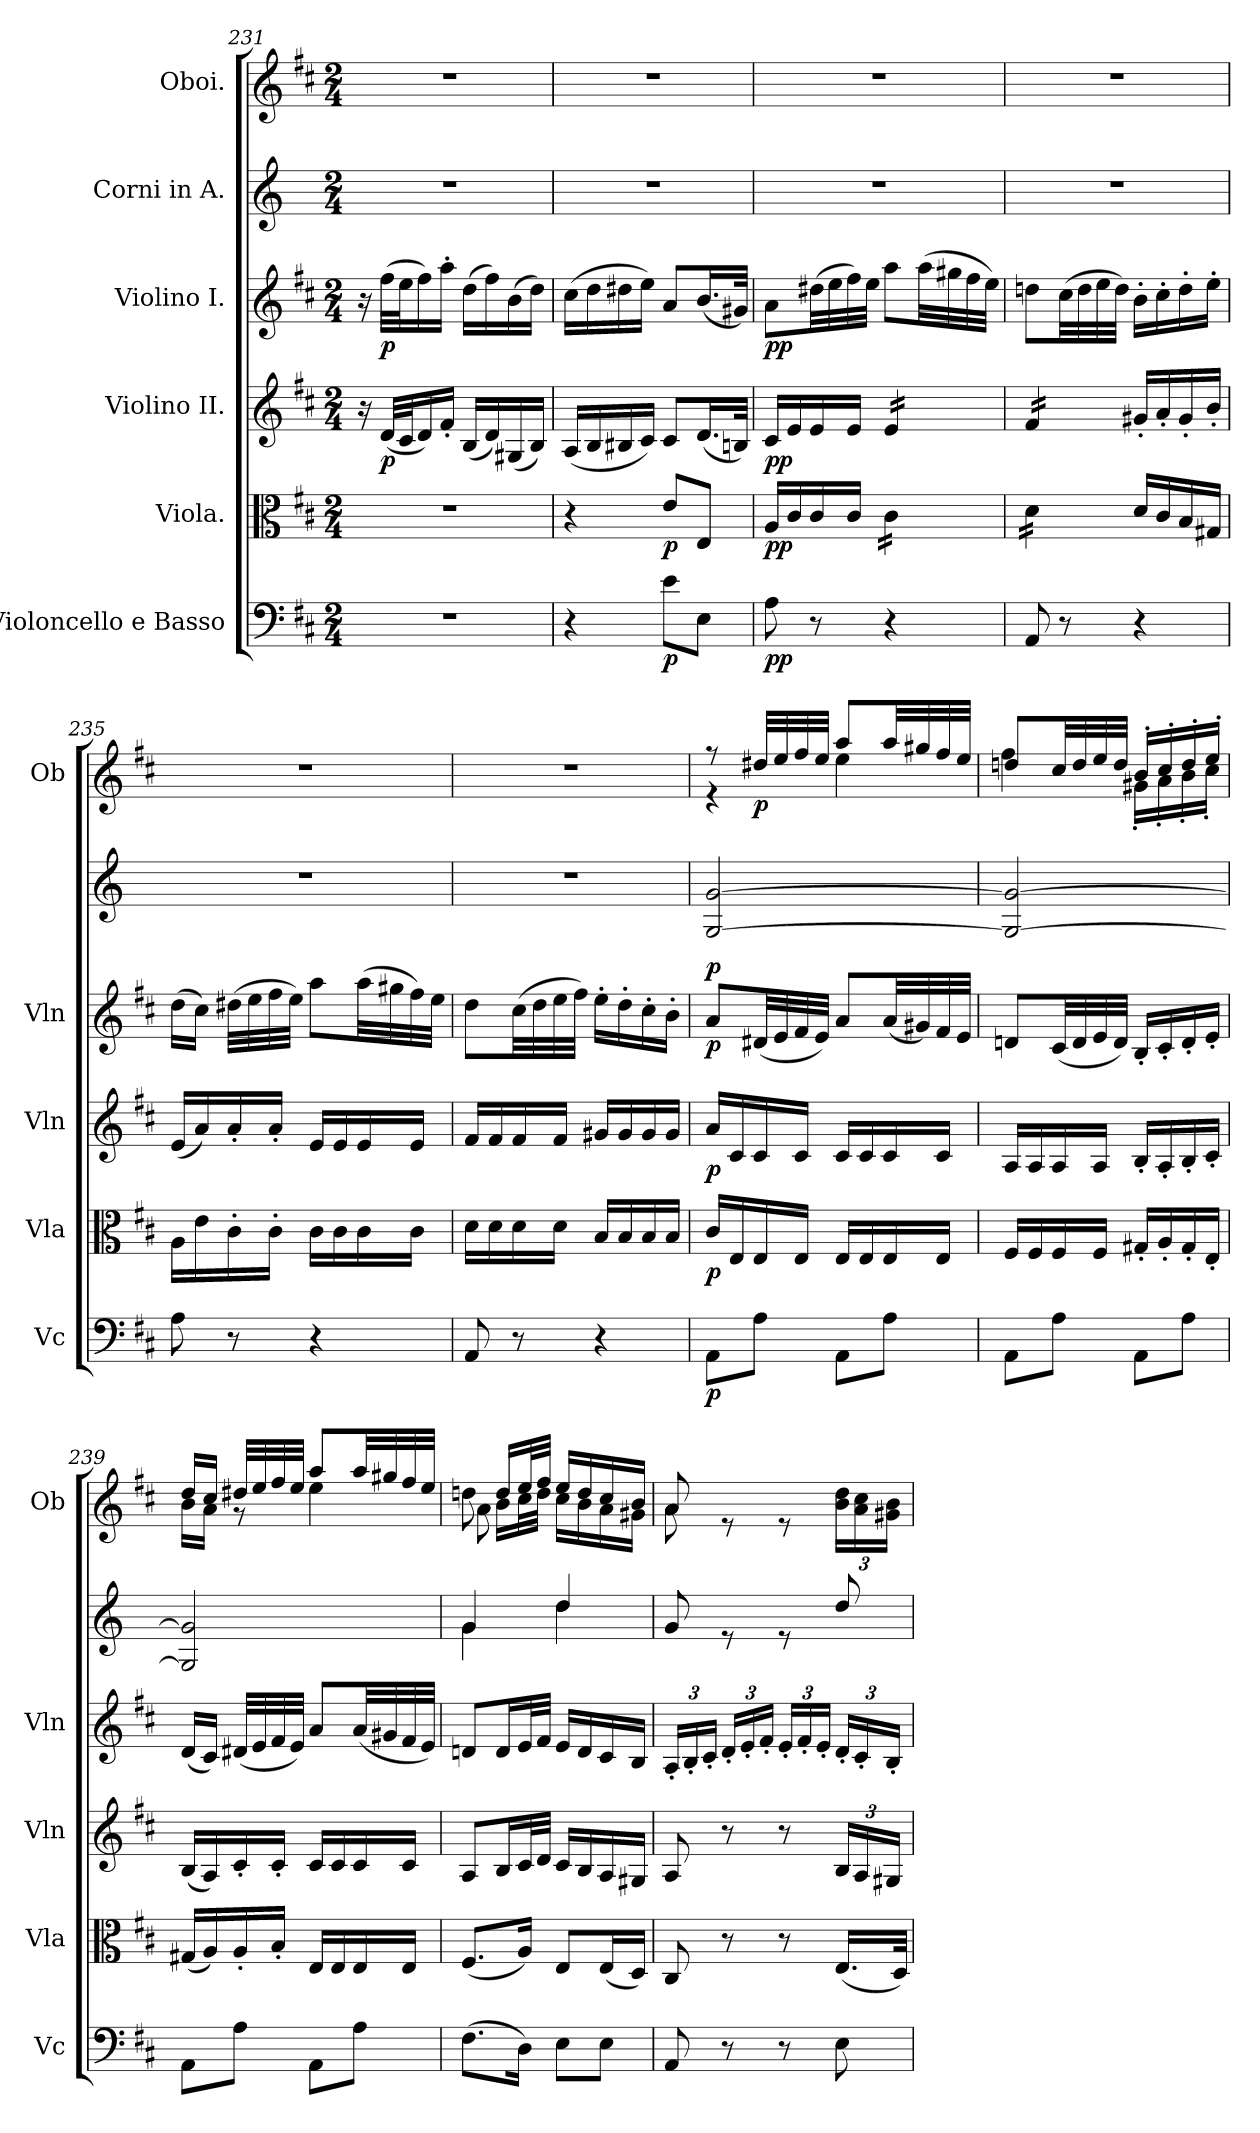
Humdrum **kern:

**kern	**dynam	**kern	**dynam	**kern	**dynam	**kern	**dynam	**kern	**dynam	**kern	**dynam
*part6	*part6	*part5	*part5	*part4	*part4	*part3	*part3	*part2	*part2	*part1	*part1
*staff6	*staff6	*staff5	*staff5	*staff4	*staff4	*staff3	*staff3	*staff2	*staff2	*staff1	*staff1
*I"Violoncello e Basso	*	*I"Viola.	*	*I"Violino II.	*	*I"Violino I.	*	*I"Corni in A.	*	*I"Oboi.	*
*I'Vc	*	*I'Vla	*	*I'Vln	*	*I'Vln	*	*	*	*I'Ob	*
*clefF4	*	*clefC3	*	*clefG2	*	*clefG2	*	*clefG2	*	*clefG2	*
*	*	*	*	*	*	*	*	*ITrd2c3	*	*	*
*k[f#c#]	*	*k[f#c#]	*	*k[f#c#]	*	*k[f#c#]	*	*k[f#c#g#]	*	*k[f#c#]	*
*M2/4	*	*M2/4	*	*M2/4	*	*M2/4	*	*M2/4	*	*M2/4	*
=231	=231	=231	=231	=231	=231	=231	=231	=231	=231	=231	=231
2r	.	2r	.	16r	.	16r	.	2r	.	2r	.
!	!	!	!	!	!LO:DY:b	!	!LO:DY:b	!	!	!	!
.	.	.	.	(<32d/LLL	p	(>32ff#\LLL	p	.	.	.	.
.	.	.	.	32c#/J	.	32ee\J	.	.	.	.	.
.	.	.	.	16d/)	.	16ff#\)	.	.	.	.	.
.	.	.	.	16f#'/JJ	.	16aa'\JJ	.	.	.	.	.
.	.	.	.	(<16B/LL	.	(>16dd\LL	.	.	.	.	.
.	.	.	.	16d/)	.	16ff#\)	.	.	.	.	.
.	.	.	.	(<16G#X/	.	(>16b\	.	.	.	.	.
.	.	.	.	16B/JJ)	.	16dd\JJ)	.	.	.	.	.
!!LO:PB:g=z
=232	=232	=232	=232	=232	=232	=232	=232	=232	=232	=232	=232
4r	.	4r	.	(<16A/LL	.	(>16cc#\LL	.	2r	.	2r	.
.	.	.	.	16B/	.	16dd\	.	.	.	.	.
.	.	.	.	16B#X/	.	16dd#X\	.	.	.	.	.
.	.	.	.	16c#/JJ)	.	16ee\JJ)	.	.	.	.	.
!	!LO:DY:b	!	!LO:DY:b	!	!	!	!	!	!	!	!
8e\L	p	8e/L	p	8c#/L	.	8a/L	.	.	.	.	.
8E\J	.	8E/J	.	(<16.d/L	.	(<16.b/L	.	.	.	.	.
.	.	.	.	32Bn/JJk)	.	32g#X/JJk)	.	.	.	.	.
=233	=233	=233	=233	=233	=233	=233	=233	=233	=233	=233	=233
!	!LO:DY:b	!	!LO:DY:b	!	!LO:DY:b	!	!LO:DY:b	!	!	!	!
8A\	pp	16A/LL	pp	16c#/LL	pp	8a\L	pp	2r	.	2r	.
.	.	16c#/	.	16e/	.	.	.	.	.	.	.
8r	.	16c#/	.	16e/	.	(>32dd#X\LL	.	.	.	.	.
.	.	.	.	.	.	32ee\	.	.	.	.	.
.	.	16c#/JJ	.	16e/JJ	.	32ff#\)	.	.	.	.	.
.	.	.	.	.	.	32ee\JJJ	.	.	.	.	.
*	*	*tremolo	*	*	*	*	*	*	*	*	*
*	*	*	*	*tremolo	*	*	*	*	*	*	*
4r	.	16c#\LL	.	16e/LL	.	8aa\L	.	.	.	.	.
.	.	16c#\	.	16e/	.	.	.	.	.	.	.
.	.	16c#\	.	16e/	.	(>32aa\LL	.	.	.	.	.
.	.	.	.	.	.	32gg#X\	.	.	.	.	.
.	.	16c#\JJ	.	16e/JJ	.	32ff#\	.	.	.	.	.
.	.	.	.	.	.	32ee\JJJ)	.	.	.	.	.
=234	=234	=234	=234	=234	=234	=234	=234	=234	=234	=234	=234
8AA/	.	16d\LL	.	16f#/LL	.	8ddn\L	.	2r	.	2r	.
.	.	16d\	.	16f#/	.	.	.	.	.	.	.
8r	.	16d\	.	16f#/	.	(>32cc#\LL	.	.	.	.	.
.	.	.	.	.	.	32dd\	.	.	.	.	.
.	.	16d\JJ	.	16f#/JJ	.	32ee\	.	.	.	.	.
*	*	*	*	*Xtremolo	*	*	*	*	*	*	*
*	*	*Xtremolo	*	*	*	*	*	*	*	*	*
.	.	.	.	.	.	32dd\JJJ)	.	.	.	.	.
4r	.	16d/LL	.	16g#X'/LL	.	16b'\LL	.	.	.	.	.
.	.	16c#/	.	16a'/	.	16cc#'\	.	.	.	.	.
.	.	16B/	.	16g#'/	.	16dd'\	.	.	.	.	.
.	.	16G#X/JJ	.	16b'/JJ	.	16ee'\JJ	.	.	.	.	.
!!LO:LB:g=z
=235	=235	=235	=235	=235	=235	=235	=235	=235	=235	=235	=235
8A\	.	16A\LL	.	(<16e/LL	.	(>16dd\LL	.	2r	.	2r	.
.	.	16e\	.	16a/)	.	16cc#\JJ)	.	.	.	.	.
8r	.	16c#'\	.	16a'/	.	(>32dd#X\LLL	.	.	.	.	.
.	.	.	.	.	.	32ee\	.	.	.	.	.
.	.	16c#'\JJ	.	16a'/JJ	.	32ff#\	.	.	.	.	.
.	.	.	.	.	.	32ee\JJJ)	.	.	.	.	.
4r	.	16c#\LL	.	16e/LL	.	8aa\L	.	.	.	.	.
.	.	16c#\	.	16e/	.	.	.	.	.	.	.
.	.	16c#\	.	16e/	.	(>32aa\LL	.	.	.	.	.
.	.	.	.	.	.	32gg#X\	.	.	.	.	.
.	.	16c#\JJ	.	16e/JJ	.	32ff#\)	.	.	.	.	.
.	.	.	.	.	.	32ee\JJJ	.	.	.	.	.
=236	=236	=236	=236	=236	=236	=236	=236	=236	=236	=236	=236
8AA/	.	16d\LL	.	16f#/LL	.	8dd\L	.	2r	.	2r	.
.	.	16d\	.	16f#/	.	.	.	.	.	.	.
8r	.	16d\	.	16f#/	.	(>32cc#\LL	.	.	.	.	.
.	.	.	.	.	.	32dd\	.	.	.	.	.
.	.	16d\JJ	.	16f#/JJ	.	32ee\	.	.	.	.	.
.	.	.	.	.	.	32ff#\JJJ)	.	.	.	.	.
4r	.	16B/LL	.	16g#X/LL	.	16ee'\LL	.	.	.	.	.
.	.	16B/	.	16g#/	.	16dd'\	.	.	.	.	.
.	.	16B/	.	16g#/	.	16cc#'\	.	.	.	.	.
.	.	16B/JJ	.	16g#/JJ	.	16b'\JJ	.	.	.	.	.
=237	=237	=237	=237	=237	=237	=237	=237	=237	=237	=237	=237
*	*	*	*	*	*	*	*	*^	*	*^	*
!	!LO:DY:b	!	!LO:DY:b	!	!LO:DY:b	!	!LO:DY:b	!	!	!LO:DY:b	!	!	!
8AA\L	p	16c#/LL	p	16a/LL	p	8a/L	p	[2E/ [2e/	[2AA/yy [2A/yy	p	8r	4r	.
.	.	16E/	.	16c#/	.	.	.	.	.	.	.	.	.
!	!	!	!	!	!	!	!	!	!	!	!	!	!LO:DY:b
8A\J	.	16E/	.	16c#/	.	(<32d#X/LL	.	.	.	.	32dd#X/LLL	.	p
.	.	.	.	.	.	32e/	.	.	.	.	32ee/	.	.
.	.	16E/JJ	.	16c#/JJ	.	32f#/	.	.	.	.	32ff#/	.	.
.	.	.	.	.	.	32e/JJJ)	.	.	.	.	32ee/JJJ	.	.
8AA\L	.	16E/LL	.	16c#/LL	.	8a/L	.	.	.	.	8aa/L	4ee\	.
.	.	16E/	.	16c#/	.	.	.	.	.	.	.	.	.
8A\J	.	16E/	.	16c#/	.	(<32a/LL	.	.	.	.	32aa/LL	.	.
.	.	.	.	.	.	32g#X/)	.	.	.	.	32gg#X/	.	.
.	.	16E/JJ	.	16c#/JJ	.	32f#/	.	.	.	.	32ff#/	.	.
.	.	.	.	.	.	32e/JJJ	.	.	.	.	32ee/JJJ	.	.
!!LO:PB:g=z	!!
=238	=238	=238	=238	=238	=238	=238	=238	=238	=238	=238	=238	=238	=238
8AA\L	.	16F#/LL	.	16A/LL	.	8dn/L	.	2E/_ 2e/_	2AA/yy_ 2A/yy_	.	8ddn/L	4ff#\	.
.	.	16F#/	.	16A/	.	.	.	.	.	.	.	.	.
8A\J	.	16F#/	.	16A/	.	(<32c#/LL	.	.	.	.	32cc#/LL	.	.
.	.	.	.	.	.	32d/	.	.	.	.	32dd/	.	.
.	.	16F#/JJ	.	16A/JJ	.	32e/	.	.	.	.	32ee/	.	.
.	.	.	.	.	.	32d/JJJ)	.	.	.	.	32dd/JJJ	.	.
8AA\L	.	16G#X'/LL	.	16B'/LL	.	16B'/LL	.	.	.	.	16b'/LL	16g#X'\LL	.
.	.	16A'/	.	16A'/	.	16c#'/	.	.	.	.	16cc#'/	16a'\	.
8A\J	.	16G#'/	.	16B'/	.	16d'/	.	.	.	.	16dd'/	16b'\	.
.	.	16E'/JJ	.	16c#'/JJ	.	16e'/JJ	.	.	.	.	16ee'/JJ	16cc#'\JJ	.
=239	=239	=239	=239	=239	=239	=239	=239	=239	=239	=239	=239	=239	=239
8AA\L	.	(<16G#X/LL	.	(<16B/LL	.	(<16d/LL	.	2E/] 2e/]	2AA/yy] 2A/yy]	.	16dd/LL	16b\LL	.
.	.	16A/)	.	16A/)	.	16c#/JJ)	.	.	.	.	16cc#/JJ	16a\JJ	.
8A\J	.	16A'/	.	16c#'/	.	(<32d#X/LLL	.	.	.	.	32dd#X/LLL	8r	.
.	.	.	.	.	.	32e/	.	.	.	.	32ee/	.	.
.	.	16B'/JJ	.	16c#'/JJ	.	32f#/	.	.	.	.	32ff#/	.	.
.	.	.	.	.	.	32e/JJJ)	.	.	.	.	32ee/JJJ	.	.
8AA\L	.	16E/LL	.	16c#/LL	.	8a/L	.	.	.	.	8aa/L	4ee\	.
.	.	16E/	.	16c#/	.	.	.	.	.	.	.	.	.
8A\J	.	16E/	.	16c#/	.	(<32a/LL	.	.	.	.	32aa/LL	.	.
.	.	.	.	.	.	32g#X/	.	.	.	.	32gg#X/	.	.
.	.	16E/JJ	.	16c#/JJ	.	32f#/	.	.	.	.	32ff#/	.	.
.	.	.	.	.	.	32e/JJJ)	.	.	.	.	32ee/JJJ	.	.
=240	=240	=240	=240	=240	=240	=240	=240	=240	=240	=240	=240	=240	=240
(>8.F#\L	.	(<8.F#/L	.	8A/L	.	8dn/L	.	4e/	4A\yy 4e\	.	8ddn\	8a\	.
.	.	.	.	16B/L	.	16d/L	.	.	.	.	16dd/LL	16b\LL	.
16D\Jk)	.	16A/Jk)	.	32c#/L	.	32e/L	.	.	.	.	32ee/L	32cc#\L	.
.	.	.	.	32d/JJJ	.	32f#/JJJ	.	.	.	.	32ff#/JJJ	32dd\JJJ	.
8E\L	.	8E/L	.	16c#/LL	.	16e/LL	.	4b/	4e\yy 4b\	.	16ee/LL	16cc#\LL	.
.	.	.	.	16B/	.	16d/	.	.	.	.	16dd/	16b\	.
8E\J	.	(<16E/L	.	16A/	.	16c#/	.	.	.	.	16cc#/	16a\	.
.	.	16D/JJ)	.	16G#X/JJ	.	16B/JJ	.	.	.	.	16b/JJ	16g#X\JJ	.
!!LO:LB:g=z	!!
=241	=241	=241	=241	=241	=241	=241	=241	=241	=241	=241	=241	=241	=241
*	*	*	*	*	*	*Xbrackettup	*	*	*	*	*	*	*
8AA/	.	8C#/	.	8A/	.	24A'/LL	.	8e/	8Ayy/ 8e/L	.	8a/	8a\	.
.	.	.	.	.	.	24B'/	.	.	.	.	.	.	.
.	.	.	.	.	.	24c#'/JJ	.	.	.	.	.	.	.
8r	.	8r	.	8r	.	24d'/LL	.	8re	4ryy	.	8re	4.ryy	.
.	.	.	.	.	.	24e'/	.	.	.	.	.	.	.
.	.	.	.	.	.	24f#'/JJ	.	.	.	.	.	.	.
8r	.	8r	.	8r	.	24e'/LL	.	8re	.	.	8re	.	.
.	.	.	.	.	.	24f#'/	.	.	.	.	.	.	.
.	.	.	.	.	.	24e'/JJ	.	.	.	.	.	.	.
*	*	*	*	*Xbrackettup	*	*	*	*	*	*	*Xbrackettup	*	*
8E\	.	(<16.E/LL	.	24B/LL	.	24d'/LL	.	8b/	8eyy/ 8b/J	.	24b\ 24dd\LL	.	.
.	.	.	.	24A/	.	24c#'/	.	.	.	.	24a\ 24cc#\	.	.
.	.	.	.	24G#X/JJ	.	24B'/JJ	.	.	.	.	24g#X\ 24b\JJ	.	.
.	.	32D/JJk)	.	.	.	.	.	.	.	.	.	.	.
*	*	*	*	*	*	*	*	*v	*v	*	*	*	*
*	*	*	*	*	*	*	*	*	*	*v	*v	*
=	=	=	=	=	=	=	=	=	=	=	=
*-	*-	*-	*-	*-	*-	*-	*-	*-	*-	*-	*-
